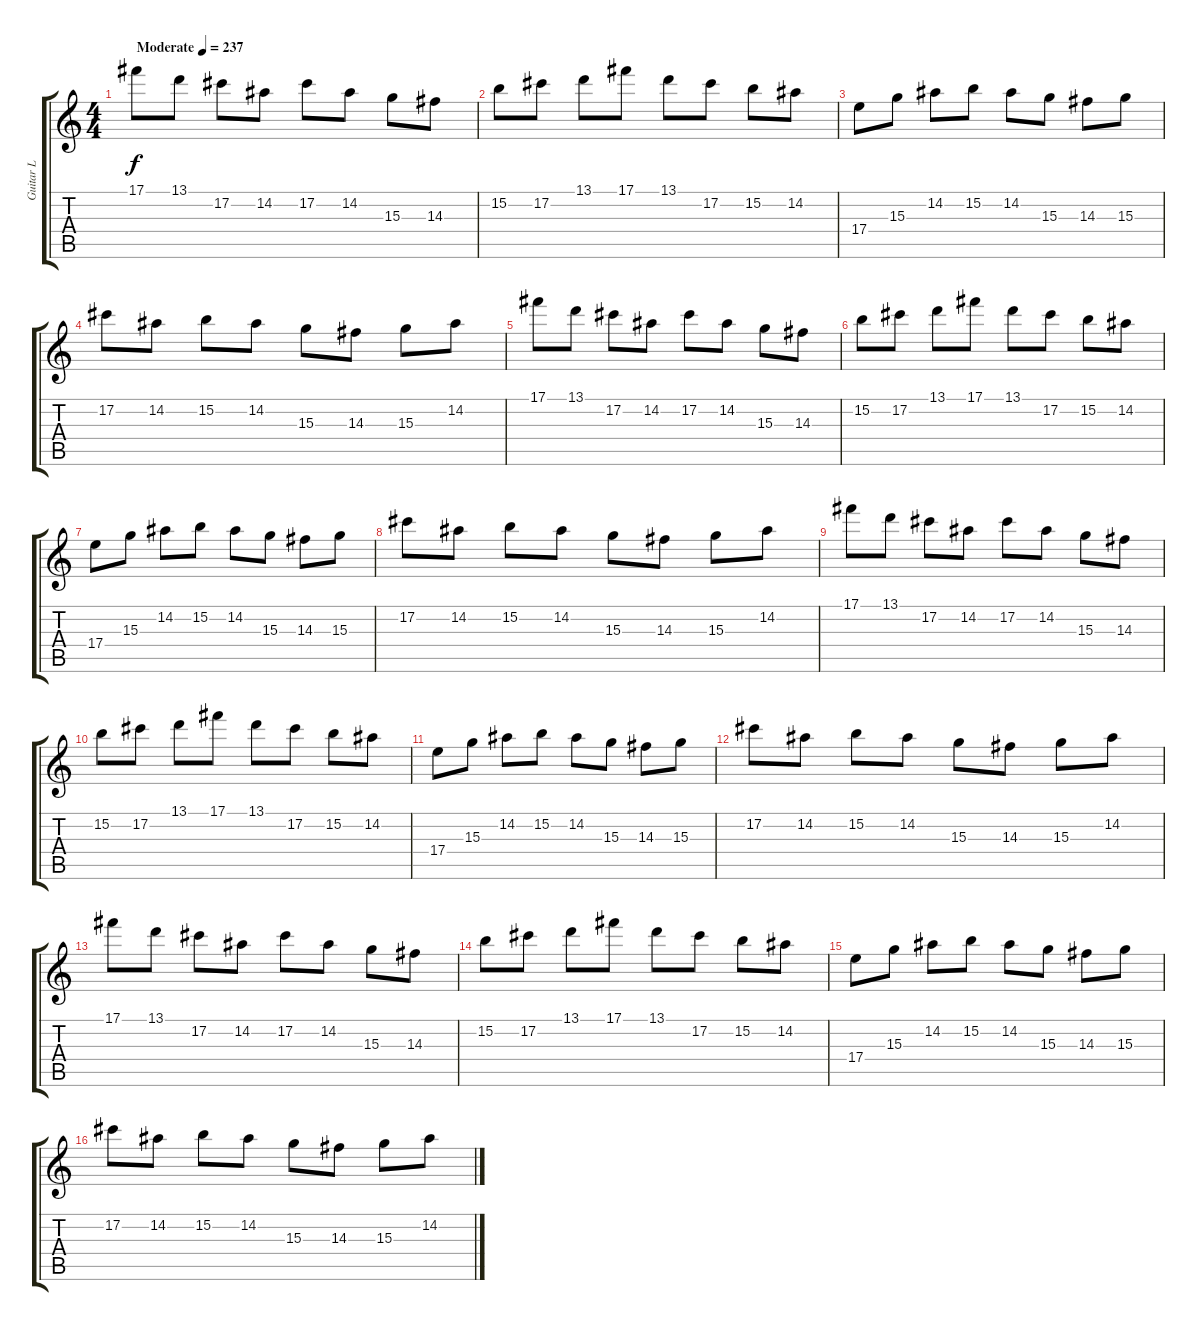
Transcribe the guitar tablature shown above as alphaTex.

\track ("Guitar L" "Guitar L") {instrument distortionguitar}
\staff {score tabs}
\tuning (Db4 Ab3 E3 B2 Gb2 B1) {hide}
\ts (4 4)
\tempo (237 "Moderate")
\clef g2
\ks c
17.1.8{dy f instrument distortionguitar} 13.1.8 17.2.8 14.2.8 17.2.8 14.2.8 15.3.8 14.3.8 |
15.2.8 17.2.8 13.1.8 17.1.8 13.1.8 17.2.8 15.2.8 14.2.8 |
17.4.8 15.3.8 14.2.8 15.2.8 14.2.8 15.3.8 14.3.8 15.3.8 |
17.2.8 14.2.8 15.2.8 14.2.8 15.3.8 14.3.8 15.3.8 14.2.8 |
17.1.8 13.1.8 17.2.8 14.2.8 17.2.8 14.2.8 15.3.8 14.3.8 |
15.2.8 17.2.8 13.1.8 17.1.8 13.1.8 17.2.8 15.2.8 14.2.8 |
17.4.8 15.3.8 14.2.8 15.2.8 14.2.8 15.3.8 14.3.8 15.3.8 |
17.2.8 14.2.8 15.2.8 14.2.8 15.3.8 14.3.8 15.3.8 14.2.8 |
17.1.8 13.1.8 17.2.8 14.2.8 17.2.8 14.2.8 15.3.8 14.3.8 |
15.2.8 17.2.8 13.1.8 17.1.8 13.1.8 17.2.8 15.2.8 14.2.8 |
17.4.8 15.3.8 14.2.8 15.2.8 14.2.8 15.3.8 14.3.8 15.3.8 |
17.2.8 14.2.8 15.2.8 14.2.8 15.3.8 14.3.8 15.3.8 14.2.8 |
17.1.8 13.1.8 17.2.8 14.2.8 17.2.8 14.2.8 15.3.8 14.3.8 |
15.2.8 17.2.8 13.1.8 17.1.8 13.1.8 17.2.8 15.2.8 14.2.8 |
17.4.8 15.3.8 14.2.8 15.2.8 14.2.8 15.3.8 14.3.8 15.3.8 |
17.2.8 14.2.8 15.2.8 14.2.8 15.3.8 14.3.8 15.3.8 14.2.8
